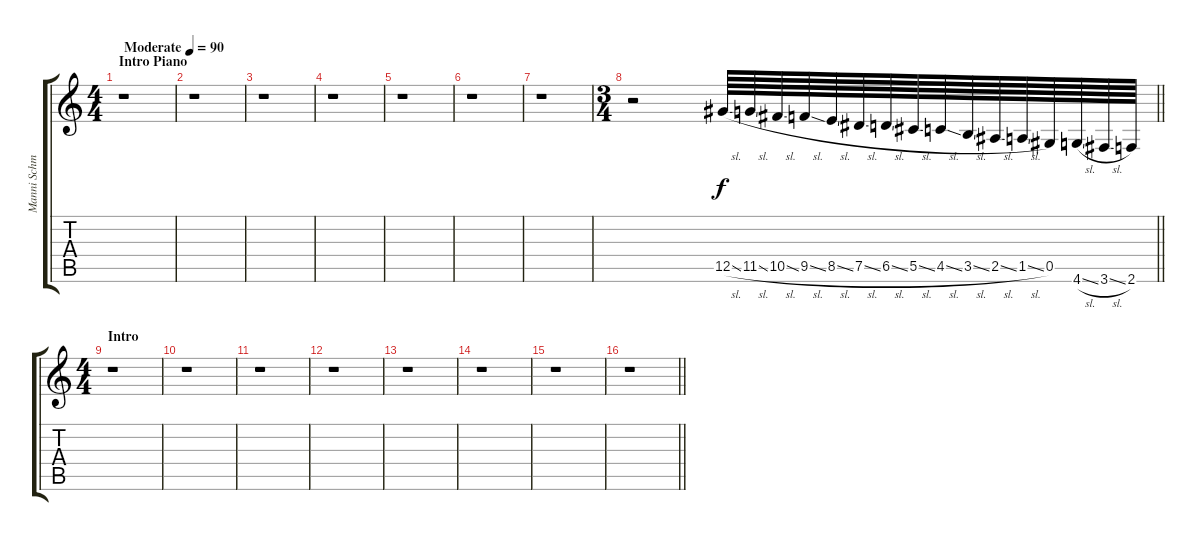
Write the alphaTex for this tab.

\track ("Manni Schmidt" "Manni Schm") {instrument distortionguitar}
\staff {score tabs}
\tuning (Eb4 Bb3 Gb3 Db3 Ab2 Eb2) {hide}
\ts (4 4)
\section ("" "Intro Piano")
\tempo (90 "Moderate")
\clef g2
\ks c
r.1{dy f instrument distortionguitar} |
r.1 |
r.1 |
r.1 |
r.1 |
r.1 |
r.1 |
\ts (3 4)
\barLineRight lightlight
r.2 12.5{sl}.64 11.5{sl}.64 10.5{sl}.64 9.5{sl}.64 8.5{sl}.64 7.5{sl}.64 6.5{sl}.64 5.5{sl}.64 4.5{sl}.64 3.5{sl}.64 2.5{sl}.64 1.5{sl}.64 0.5.64 4.6{sl}.64 3.6{sl}.64 2.6.64 |
\ts (4 4)
\section ("" "Intro")
r.1 |
r.1 |
r.1 |
r.1 |
r.1 |
r.1 |
r.1 |
\barLineRight lightlight
r.1
